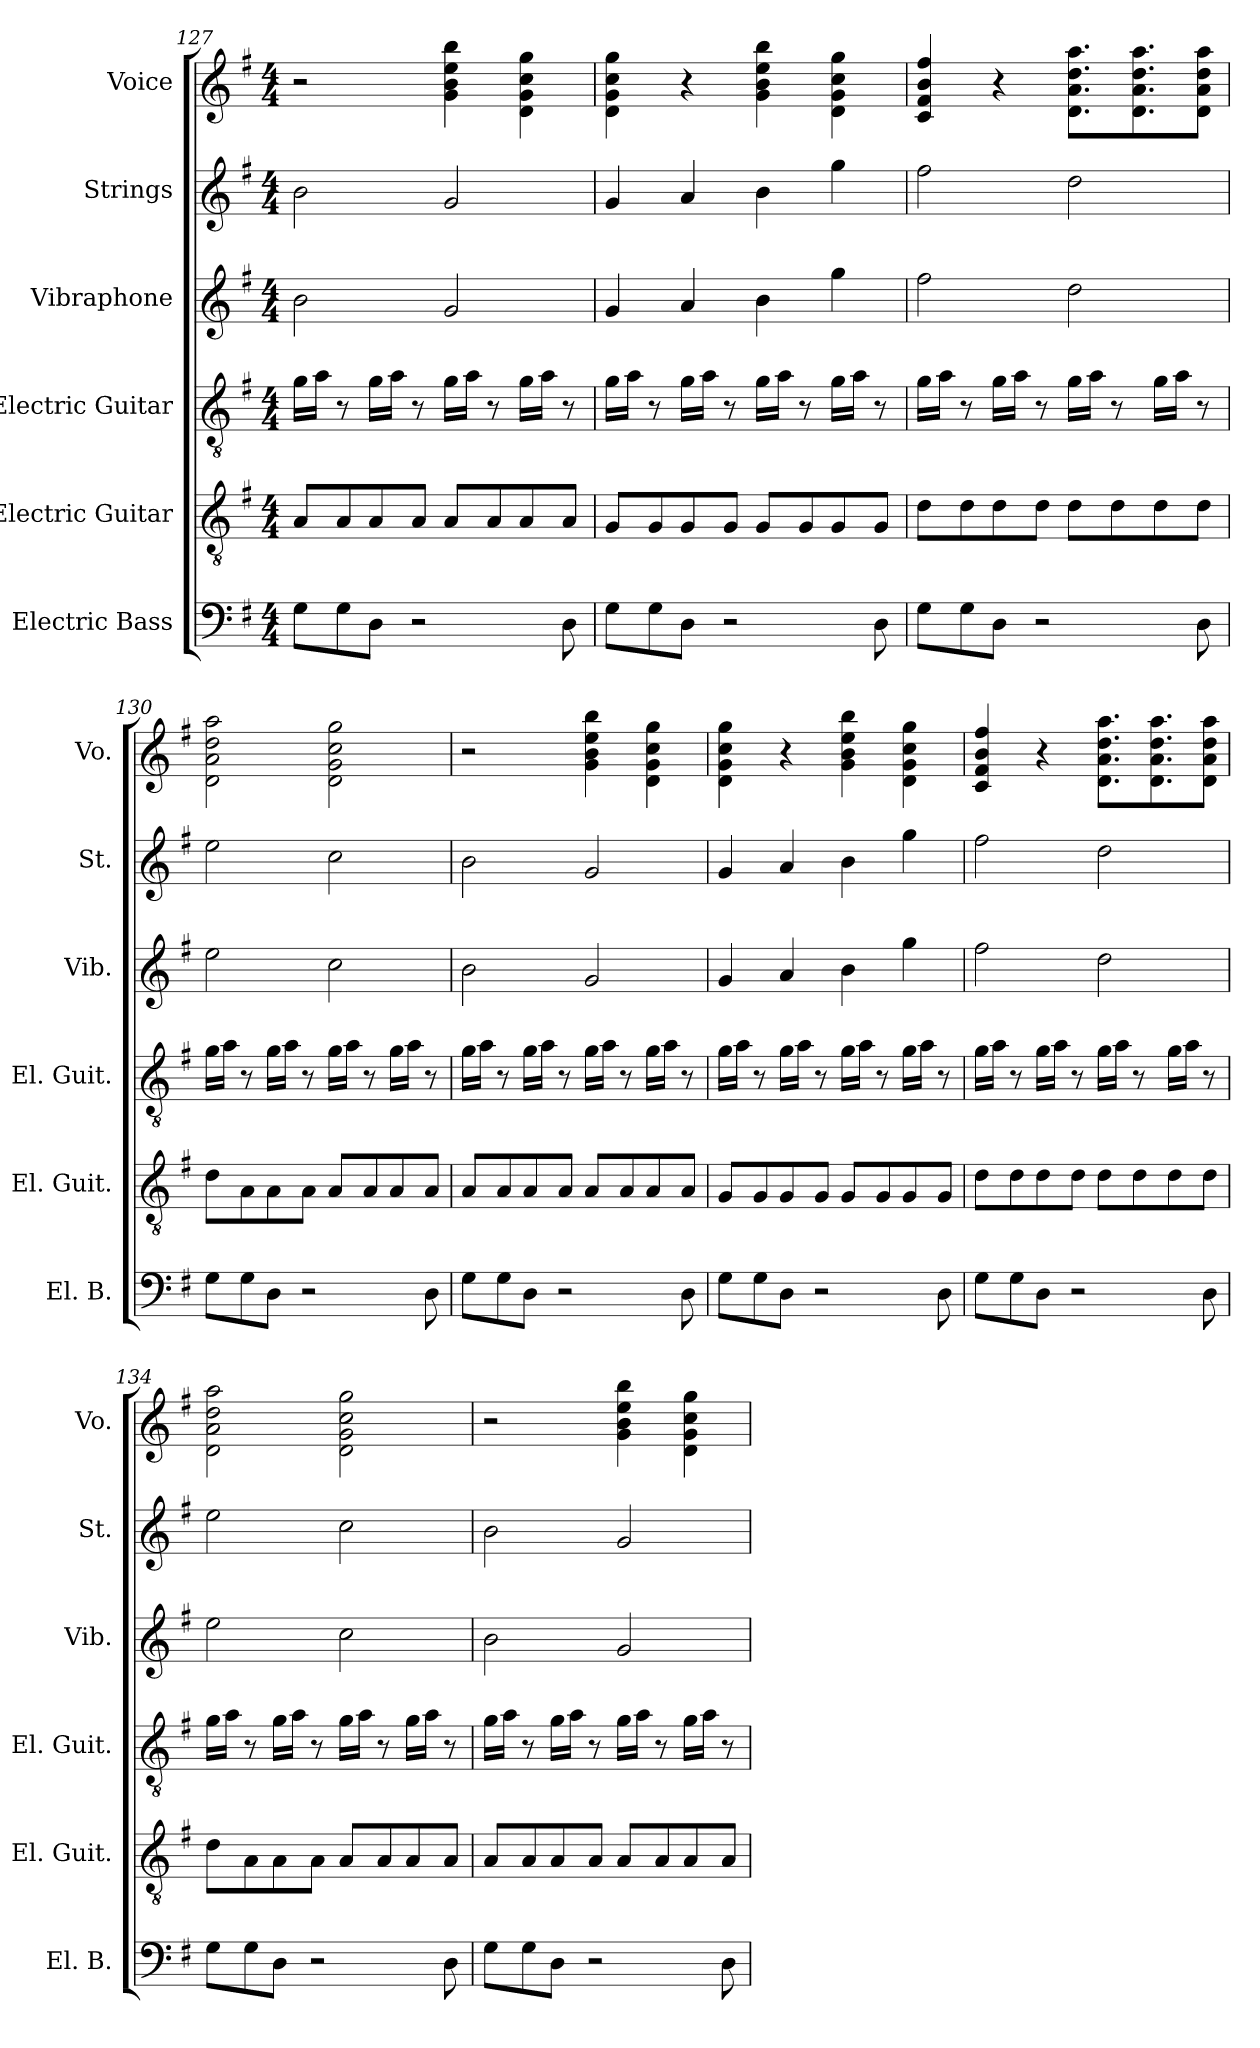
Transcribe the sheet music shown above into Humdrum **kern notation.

**kern	**kern	**kern	**kern	**kern	**kern
*part6	*part5	*part4	*part3	*part2	*part1
*staff6	*staff5	*staff4	*staff3	*staff2	*staff1
*I"Electric Bass	*I"Electric Guitar	*I"Electric Guitar	*I"Vibraphone	*I"Strings	*I"Voice
*I'El. B.	*I'El. Guit.	*I'El. Guit.	*I'Vib.	*I'St.	*I'Vo.
!!LO:LB:g=z
*clefF4	*clefGv2	*clefGv2	*clefG2	*clefG2	*clefG2
*k[f#]	*k[f#]	*k[f#]	*k[f#]	*k[f#]	*k[f#]
*M4/4	*M4/4	*M4/4	*M4/4	*M4/4	*M4/4
=127	=127	=127	=127	=127	=127
8G\L	8A/L	16g\LL	2b\	2b\	2r
.	.	16a\JJ	.	.	.
8G\	8A/	8r	.	.	.
8D\J	8A/	16g\LL	.	.	.
.	.	16a\JJ	.	.	.
2r	8A/J	8r	.	.	.
.	8A/L	16g\LL	2g/	2g/	4g\ 4b\ 4ee\ 4bb\
.	.	16a\JJ	.	.	.
.	8A/	8r	.	.	.
.	8A/	16g\LL	.	.	4d\ 4g\ 4cc\ 4gg\
.	.	16a\JJ	.	.	.
8D\	8A/J	8r	.	.	.
=128	=128	=128	=128	=128	=128
8G\L	8G/L	16g\LL	4g/	4g/	4d\ 4g\ 4cc\ 4gg\
.	.	16a\JJ	.	.	.
8G\	8G/	8r	.	.	.
8D\J	8G/	16g\LL	4a/	4a/	4r
.	.	16a\JJ	.	.	.
2r	8G/J	8r	.	.	.
.	8G/L	16g\LL	4b\	4b\	4g\ 4b\ 4ee\ 4bb\
.	.	16a\JJ	.	.	.
.	8G/	8r	.	.	.
.	8G/	16g\LL	4gg\	4gg\	4d\ 4g\ 4cc\ 4gg\
.	.	16a\JJ	.	.	.
8D\	8G/J	8r	.	.	.
=129	=129	=129	=129	=129	=129
8G\L	8d\L	16g\LL	2ff#\	2ff#\	4c/ 4f#/ 4b/ 4ff#/
.	.	16a\JJ	.	.	.
8G\	8d\	8r	.	.	.
8D\J	8d\	16g\LL	.	.	4r
.	.	16a\JJ	.	.	.
2r	8d\J	8r	.	.	.
.	8d\L	16g\LL	2dd\	2dd\	8.d\ 8.a\ 8.dd\ 8.aa\L
.	.	16a\JJ	.	.	.
.	8d\	8r	.	.	.
.	.	.	.	.	8.d\ 8.a\ 8.dd\ 8.aa\
.	8d\	16g\LL	.	.	.
.	.	16a\JJ	.	.	.
8D\	8d\J	8r	.	.	8d\ 8a\ 8dd\ 8aa\J
!!LO:PB:g=z
=130	=130	=130	=130	=130	=130
8G\L	8d\L	16g\LL	2ee\	2ee\	2d\ 2a\ 2dd\ 2aa\
.	.	16a\JJ	.	.	.
8G\	8A\	8r	.	.	.
8D\J	8A\	16g\LL	.	.	.
.	.	16a\JJ	.	.	.
2r	8A\J	8r	.	.	.
.	8A/L	16g\LL	2cc\	2cc\	2d\ 2g\ 2cc\ 2gg\
.	.	16a\JJ	.	.	.
.	8A/	8r	.	.	.
.	8A/	16g\LL	.	.	.
.	.	16a\JJ	.	.	.
8D\	8A/J	8r	.	.	.
=131	=131	=131	=131	=131	=131
8G\L	8A/L	16g\LL	2b\	2b\	2r
.	.	16a\JJ	.	.	.
8G\	8A/	8r	.	.	.
8D\J	8A/	16g\LL	.	.	.
.	.	16a\JJ	.	.	.
2r	8A/J	8r	.	.	.
.	8A/L	16g\LL	2g/	2g/	4g\ 4b\ 4ee\ 4bb\
.	.	16a\JJ	.	.	.
.	8A/	8r	.	.	.
.	8A/	16g\LL	.	.	4d\ 4g\ 4cc\ 4gg\
.	.	16a\JJ	.	.	.
8D\	8A/J	8r	.	.	.
=132	=132	=132	=132	=132	=132
8G\L	8G/L	16g\LL	4g/	4g/	4d\ 4g\ 4cc\ 4gg\
.	.	16a\JJ	.	.	.
8G\	8G/	8r	.	.	.
8D\J	8G/	16g\LL	4a/	4a/	4r
.	.	16a\JJ	.	.	.
2r	8G/J	8r	.	.	.
.	8G/L	16g\LL	4b\	4b\	4g\ 4b\ 4ee\ 4bb\
.	.	16a\JJ	.	.	.
.	8G/	8r	.	.	.
.	8G/	16g\LL	4gg\	4gg\	4d\ 4g\ 4cc\ 4gg\
.	.	16a\JJ	.	.	.
8D\	8G/J	8r	.	.	.
!!LO:LB:g=z
=133	=133	=133	=133	=133	=133
8G\L	8d\L	16g\LL	2ff#\	2ff#\	4c/ 4f#/ 4b/ 4ff#/
.	.	16a\JJ	.	.	.
8G\	8d\	8r	.	.	.
8D\J	8d\	16g\LL	.	.	4r
.	.	16a\JJ	.	.	.
2r	8d\J	8r	.	.	.
.	8d\L	16g\LL	2dd\	2dd\	8.d\ 8.a\ 8.dd\ 8.aa\L
.	.	16a\JJ	.	.	.
.	8d\	8r	.	.	.
.	.	.	.	.	8.d\ 8.a\ 8.dd\ 8.aa\
.	8d\	16g\LL	.	.	.
.	.	16a\JJ	.	.	.
8D\	8d\J	8r	.	.	8d\ 8a\ 8dd\ 8aa\J
=134	=134	=134	=134	=134	=134
8G\L	8d\L	16g\LL	2ee\	2ee\	2d\ 2a\ 2dd\ 2aa\
.	.	16a\JJ	.	.	.
8G\	8A\	8r	.	.	.
8D\J	8A\	16g\LL	.	.	.
.	.	16a\JJ	.	.	.
2r	8A\J	8r	.	.	.
.	8A/L	16g\LL	2cc\	2cc\	2d\ 2g\ 2cc\ 2gg\
.	.	16a\JJ	.	.	.
.	8A/	8r	.	.	.
.	8A/	16g\LL	.	.	.
.	.	16a\JJ	.	.	.
8D\	8A/J	8r	.	.	.
=135	=135	=135	=135	=135	=135
8G\L	8A/L	16g\LL	2b\	2b\	2r
.	.	16a\JJ	.	.	.
8G\	8A/	8r	.	.	.
8D\J	8A/	16g\LL	.	.	.
.	.	16a\JJ	.	.	.
2r	8A/J	8r	.	.	.
.	8A/L	16g\LL	2g/	2g/	4g\ 4b\ 4ee\ 4bb\
.	.	16a\JJ	.	.	.
.	8A/	8r	.	.	.
.	8A/	16g\LL	.	.	4d\ 4g\ 4cc\ 4gg\
.	.	16a\JJ	.	.	.
8D\	8A/J	8r	.	.	.
=	=	=	=	=	=
*-	*-	*-	*-	*-	*-
